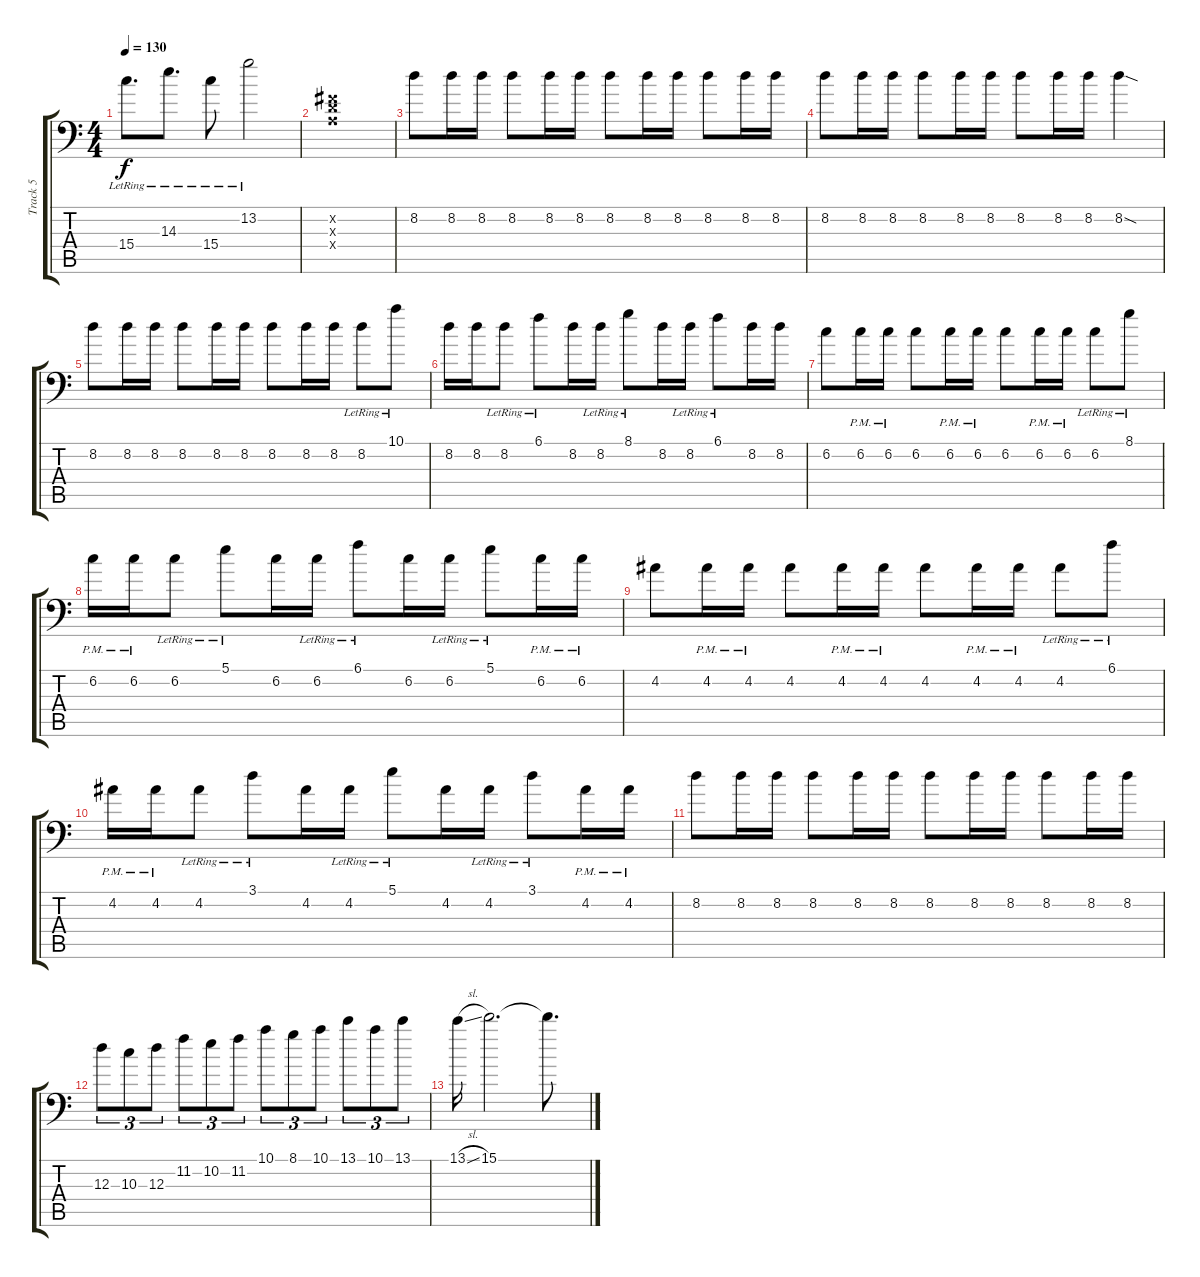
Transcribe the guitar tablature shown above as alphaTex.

\track ("Track 5" "Track 5") {instrument overdrivenguitar}
\staff {score tabs}
\tuning (B3 Gb3 D3 A2 E2 A1) {hide}
\ts (4 4)
\tempo 130
\clef f4
\ks c
15.4{lr}.8{d dy f} 14.3{lr}.8{d} 15.4{lr}.8 13.2{lr}.2 |
(0.2{x} 0.3{x} 0.4{x}).1 |
8.2.8 8.2.16 8.2.16 8.2.8 8.2.16 8.2.16 8.2.8 8.2.16 8.2.16 8.2.8 8.2.16 8.2.16 |
8.2.8 8.2.16 8.2.16 8.2.8 8.2.16 8.2.16 8.2.8 8.2.16 8.2.16 8.2{sod}.4 |
8.2.8 8.2.16 8.2.16 8.2.8 8.2.16 8.2.16 8.2.8 8.2.16 8.2.16 8.2{lr}.8 10.1{lr}.8 |
8.2.16 8.2.16 8.2{lr}.8 6.1{lr}.8 8.2.16 8.2{lr}.16 8.1{lr}.8 8.2.16 8.2{lr}.16 6.1{lr}.8 8.2.16 8.2.16 |
6.2.8 6.2{pm}.16 6.2{pm}.16 6.2.8 6.2{pm}.16 6.2{pm}.16 6.2.8 6.2{pm}.16 6.2{pm}.16 6.2{lr}.8 8.1{lr}.8 |
6.2{pm}.16 6.2{pm}.16 6.2{lr}.8 5.1{lr}.8 6.2.16 6.2{lr}.16 6.1{lr}.8 6.2.16 6.2{lr}.16 5.1{lr}.8 6.2{pm}.16 6.2{pm}.16 |
4.2.8 4.2{pm}.16 4.2{pm}.16 4.2.8 4.2{pm}.16 4.2{pm}.16 4.2.8 4.2{pm}.16 4.2{pm}.16 4.2{lr}.8 6.1{lr}.8 |
4.2{pm}.16 4.2{pm}.16 4.2{lr}.8 3.1{lr}.8 4.2.16 4.2{lr}.16 5.1{lr}.8 4.2.16 4.2{lr}.16 3.1{lr}.8 4.2{pm}.16 4.2{pm}.16 |
8.2.8 8.2.16 8.2.16 8.2.8 8.2.16 8.2.16 8.2.8 8.2.16 8.2.16 8.2.8 8.2.16 8.2.16 |
12.3.8{tu (3 2)} 10.3.8{tu (3 2)} 12.3.8{tu (3 2)} 11.2.8{tu (3 2)} 10.2.8{tu (3 2)} 11.2.8{tu (3 2)} 10.1.8{tu (3 2)} 8.1.8{tu (3 2)} 10.1.8{tu (3 2)} 13.1.8{tu (3 2)} 10.1.8{tu (3 2)} 13.1.8{tu (3 2)} |
13.1{sl}.16 15.1.2{d} 15.1{t}.8{d}
